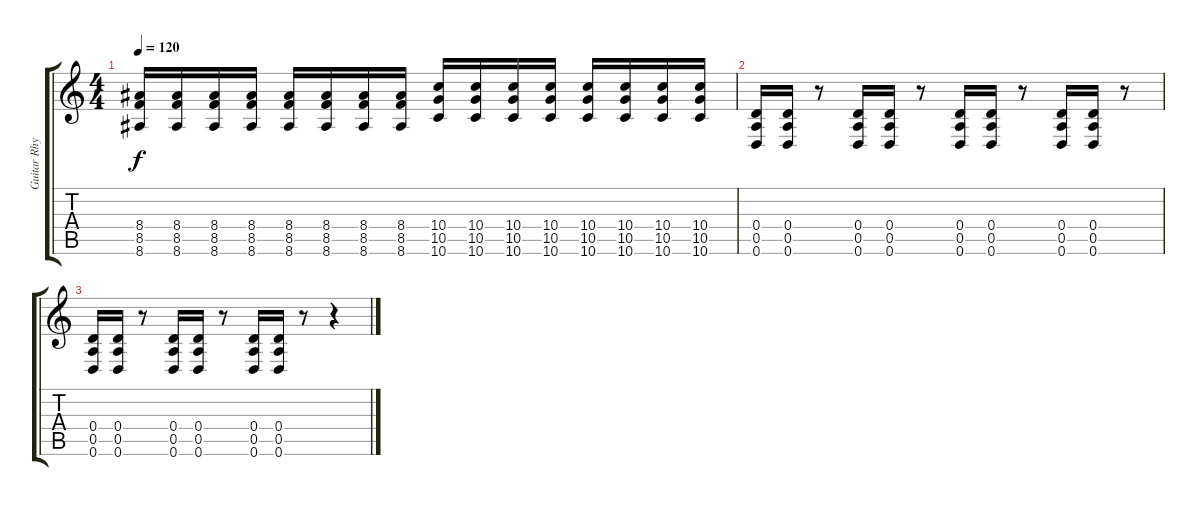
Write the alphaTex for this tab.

\track ("Guitar Rhytm" "Guitar Rhy") {instrument distortionguitar}
\staff {score tabs}
\tuning (E4 B3 G3 D3 A2 D2) {hide}
\ts (4 4)
\tempo 120
\clef g2
\ks c
(8.4 8.5 8.6).16{dy f} (8.4 8.5 8.6).16 (8.4 8.5 8.6).16 (8.4 8.5 8.6).16 (8.4 8.5 8.6).16 (8.4 8.5 8.6).16 (8.4 8.5 8.6).16 (8.4 8.5 8.6).16 (10.4 10.5 10.6).16 (10.4 10.5 10.6).16 (10.4 10.5 10.6).16 (10.4 10.5 10.6).16 (10.4 10.5 10.6).16 (10.4 10.5 10.6).16 (10.4 10.5 10.6).16 (10.4 10.5 10.6).16 |
(0.4 0.5 0.6).16 (0.4 0.5 0.6).16 r.8 (0.4 0.5 0.6).16 (0.4 0.5 0.6).16 r.8 (0.4 0.5 0.6).16 (0.4 0.5 0.6).16 r.8 (0.4 0.5 0.6).16 (0.4 0.5 0.6).16 r.8 |
(0.4 0.5 0.6).16 (0.4 0.5 0.6).16 r.8 (0.4 0.5 0.6).16 (0.4 0.5 0.6).16 r.8 (0.4 0.5 0.6).16 (0.4 0.5 0.6).16 r.8 r.4
